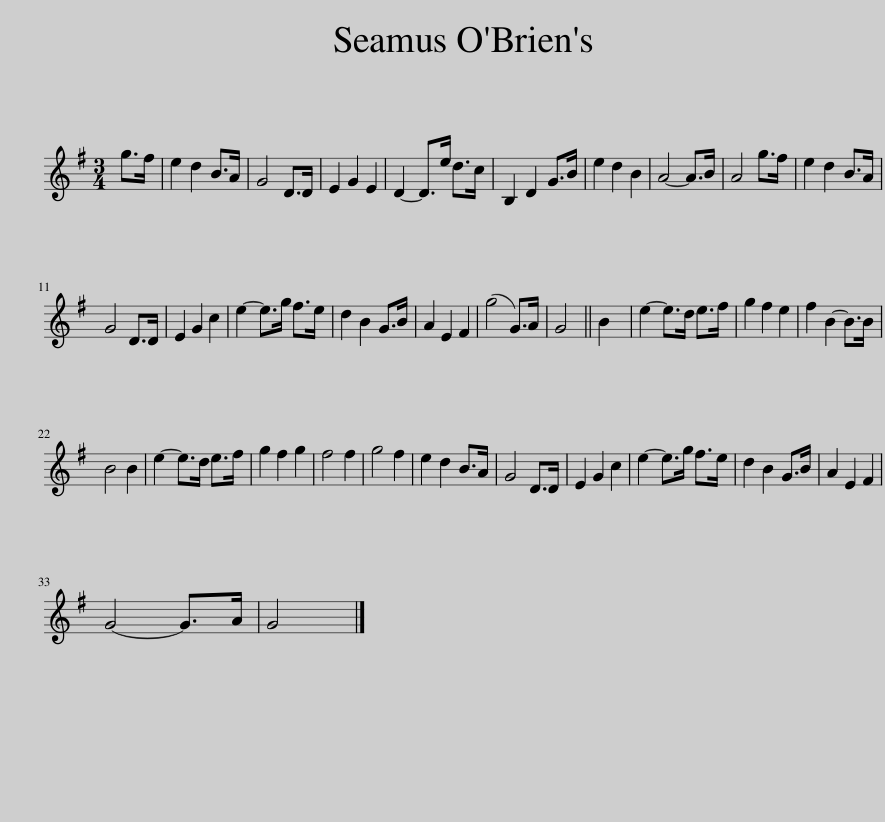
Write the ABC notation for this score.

X:1
L:1/8
M:3/4
I:linebreak $
K:G
V:1 treble
V:1
 g>f | e2 d2 B>A | G4 D>D | E2 G2 E2 | D2- D>e d>c | %5
 B,2 D2 G>B | e2 d2 B2 | A4- A>B | A4 g>f | e2 d2 B>A |$ %10
 G4 D>D | E2 G2 c2 | e2- e>g f>e | d2 B2 G>B | A2 E2 F2 | %15
 (g4 G>)A | G4 || B2 | e2- e>d e>f | g2 f2 e2 | %20
 f2 B2- B>B |$ B4 B2 | e2- e>d e>f | g2 f2 g2 | f4 f2 | %25
 g4 f2 | e2 d2 B>A | G4 D>D | E2 G2 c2 | e2- e>g f>e | %30
 d2 B2 G>B | A2 E2 F2 |$ G4- G>A | G4 |] %34
